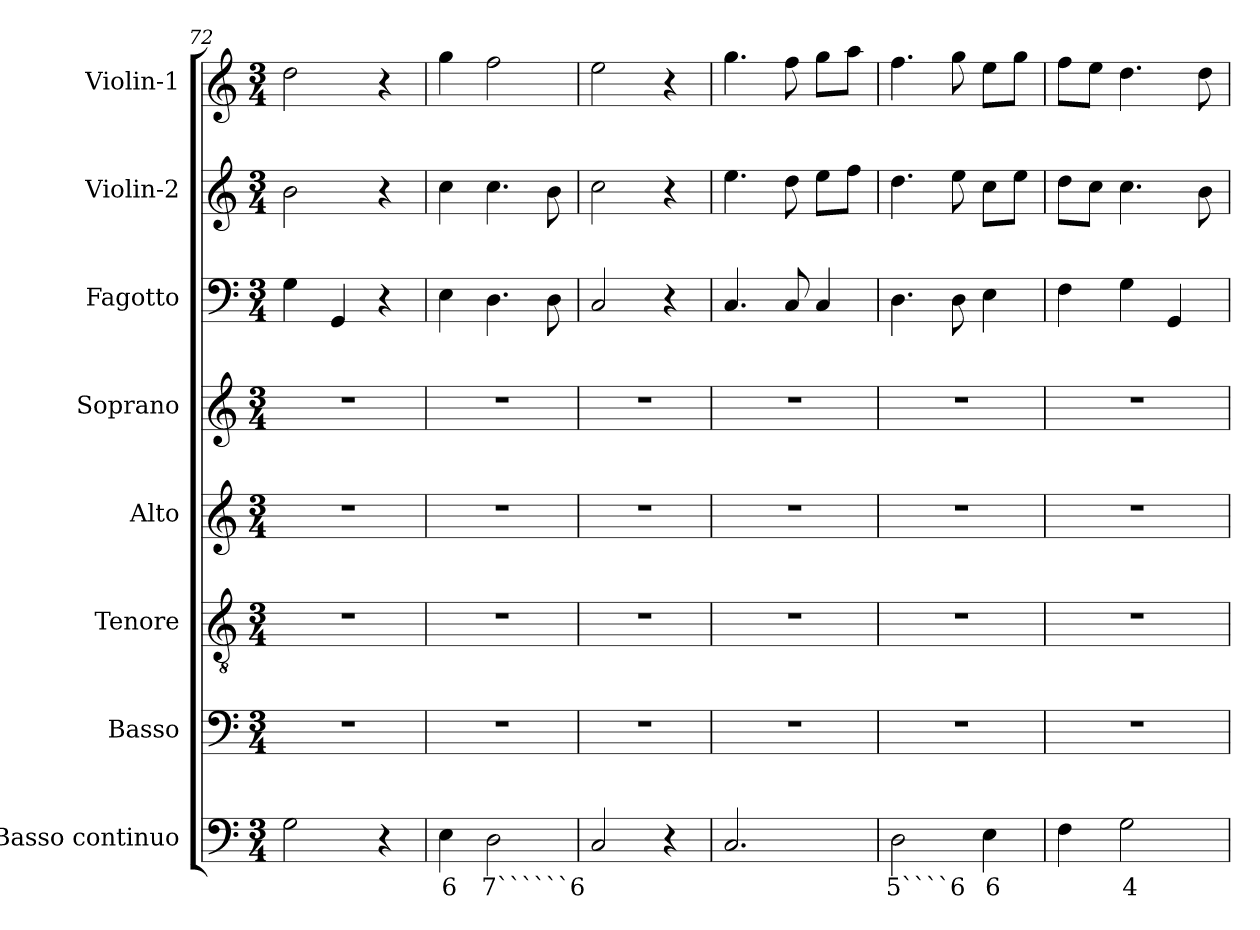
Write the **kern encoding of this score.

**kern	**text	**kern	**kern	**kern	**kern	**kern	**kern	**kern
*part8	*part8	*part7	*part6	*part5	*part4	*part3	*part2	*part1
*staff8	*staff8	*staff7	*staff6	*staff5	*staff4	*staff3	*staff2	*staff1
*I"Basso continuo	*	*I"Basso	*I"Tenore	*I"Alto	*I"Soprano	*I"Fagotto	*I"Violin-2	*I"Violin-1
*I'BC	*	*I'B	*I'T	*I'A	*I'S	*I'Fg	*I'V2	*I'V1
*clefF4	*	*clefF4	*clefGv2	*clefG2	*clefG2	*clefF4	*clefG2	*clefG2
*k[]	*	*k[]	*k[]	*k[]	*k[]	*k[]	*k[]	*k[]
*C:	*	*C:	*C:	*C:	*C:	*C:	*C:	*C:
*M3/4	*	*M3/4	*M3/4	*M3/4	*M3/4	*M3/4	*M3/4	*M3/4
=72	=72	=72	=72	=72	=72	=72	=72	=72
2G\	.	2.r	2.r	2.r	2.r	4G\	2b\	2dd\
.	.	.	.	.	.	4GG/	.	.
4r	.	.	.	.	.	4r	4r	4r
!!LO:LB:g=z
=73	=73	=73	=73	=73	=73	=73	=73	=73
!	!LO:LY:b	!	!	!	!	!	!	!
4E\	6	2.r	2.r	2.r	2.r	4E\	4cc\	4gg\
!	!LO:LY:b	!	!	!	!	!	!	!
2D\	7``````6	.	.	.	.	4.D\	4.cc\	2ff\
.	.	.	.	.	.	8D\	8b\	.
=74	=74	=74	=74	=74	=74	=74	=74	=74
2C/	.	2.r	2.r	2.r	2.r	2C/	2cc\	2ee\
4r	.	.	.	.	.	4r	4r	4r
=75	=75	=75	=75	=75	=75	=75	=75	=75
2.C/	.	2.r	2.r	2.r	2.r	4.C/	4.ee\	4.gg\
.	.	.	.	.	.	8C/	8dd\	8ff\
.	.	.	.	.	.	4C/	8ee\L	8gg\L
.	.	.	.	.	.	.	8ff\J	8aa\J
=76	=76	=76	=76	=76	=76	=76	=76	=76
!	!LO:LY:b	!	!	!	!	!	!	!
2D\	5````6	2.r	2.r	2.r	2.r	4.D\	4.dd\	4.ff\
.	.	.	.	.	.	8D\	8ee\	8gg\
!	!LO:LY:b	!	!	!	!	!	!	!
4E\	6	.	.	.	.	4E\	8cc\L	8ee\L
.	.	.	.	.	.	.	8ee\J	8gg\J
=77	=77	=77	=77	=77	=77	=77	=77	=77
4F\	.	2.r	2.r	2.r	2.r	4F\	8dd\L	8ff\L
.	.	.	.	.	.	.	8cc\J	8ee\J
!	!LO:LY:b	!	!	!	!	!	!	!
2G\	4	.	.	.	.	4G\	4.cc\	4.dd\
.	.	.	.	.	.	4GG/	.	.
.	.	.	.	.	.	.	8b\	8dd\
=	=	=	=	=	=	=	=	=
*-	*-	*-	*-	*-	*-	*-	*-	*-
